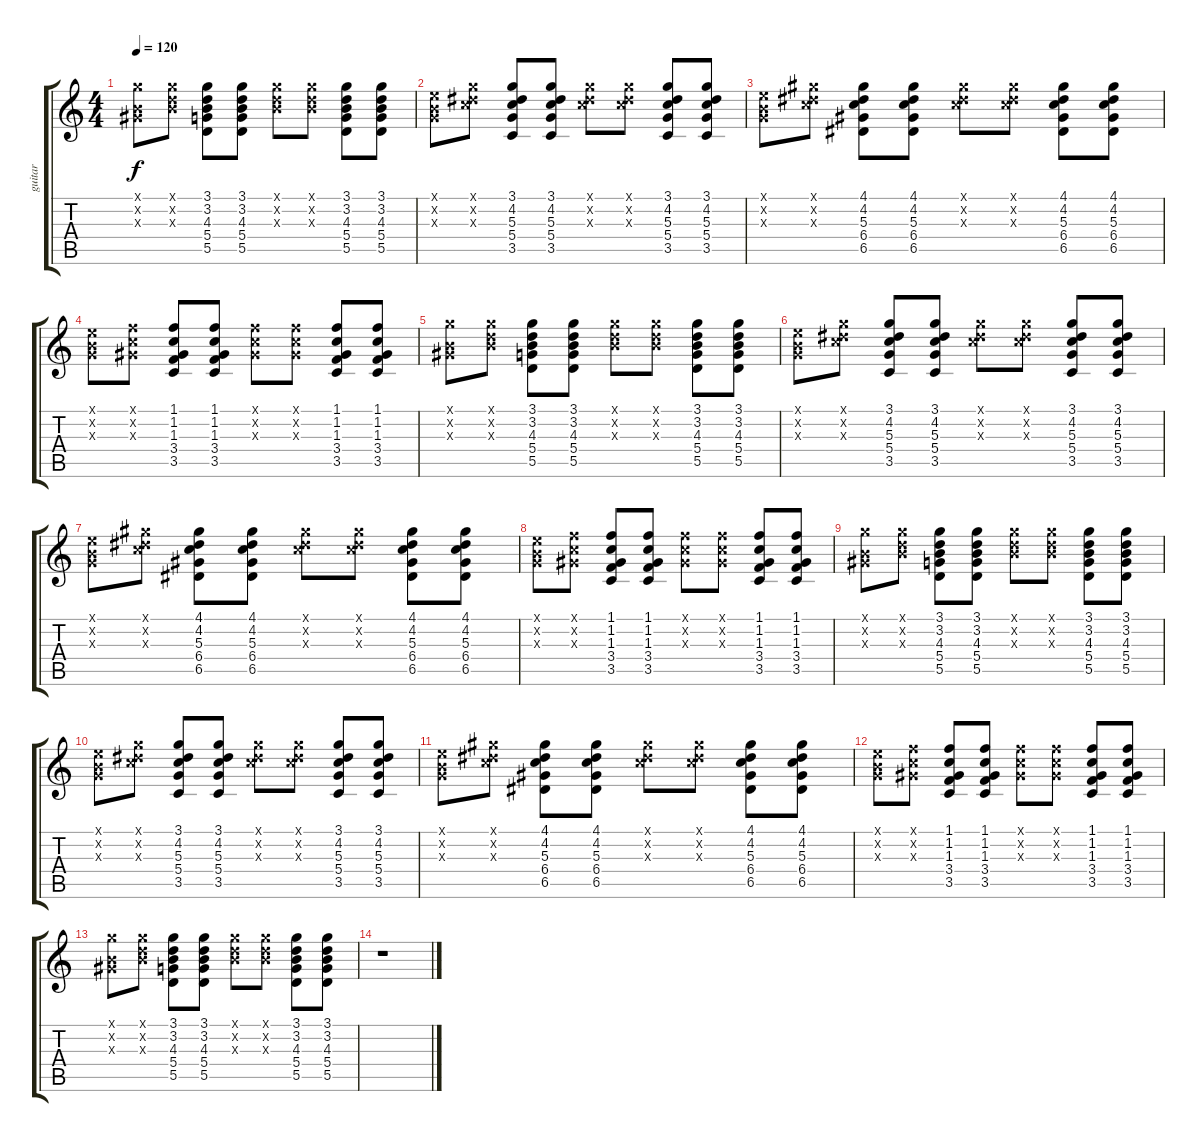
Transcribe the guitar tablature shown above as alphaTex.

\track ("guitar" "guitar") {instrument electricguitarmuted}
\staff {score tabs}
\tuning (E4 B3 G3 D3 A2 E2) {hide}
\ts (4 4)
\tempo 120
\clef g2
\ks c
(3.1{x} 0.2{x} 1.3{x}).8{dy f} (3.1{x} 3.2{x} 4.3{x}).8 (3.1 3.2 4.3 5.4 5.5).8 (3.1 3.2 4.3 5.4 5.5).8 (3.1{x} 3.2{x} 4.3{x}).8 (3.1{x} 3.2{x} 4.3{x}).8 (3.1 3.2 4.3 5.4 5.5).8 (3.1 3.2 4.3 5.4 5.5).8 |
(0.1{x} 0.2{x} 0.3{x}).8 (3.1{x} 4.2{x} 5.3{x}).8 (3.1 4.2 5.3 5.4 3.5).8 (3.1 4.2 5.3 5.4 3.5).8 (3.1{x} 4.2{x} 5.3{x}).8 (3.1{x} 4.2{x} 5.3{x}).8 (3.1 4.2 5.3 5.4 3.5).8 (3.1 4.2 5.3 5.4 3.5).8 |
(0.1{x} 0.2{x} 0.3{x}).8 (4.1{x} 4.2{x} 5.3{x}).8 (4.1 4.2 5.3 6.4 6.5).8 (4.1 4.2 5.3 6.4 6.5).8 (4.1{x} 4.2{x} 5.3{x}).8 (4.1{x} 4.2{x} 5.3{x}).8 (4.1 4.2 5.3 6.4 6.5).8 (4.1 4.2 5.3 6.4 6.5).8 |
(0.1{x} 0.2{x} 0.3{x}).8 (1.1{x} 1.2{x} 1.3{x}).8 (1.1 1.2 1.3 3.4 3.5).8 (1.1 1.2 1.3 3.4 3.5).8 (1.1{x} 1.2{x} 1.3{x}).8 (1.1{x} 1.2{x} 1.3{x}).8 (1.1 1.2 1.3 3.4 3.5).8 (1.1 1.2 1.3 3.4 3.5).8 |
(3.1{x} 0.2{x} 1.3{x}).8 (3.1{x} 3.2{x} 4.3{x}).8 (3.1 3.2 4.3 5.4 5.5).8 (3.1 3.2 4.3 5.4 5.5).8 (3.1{x} 3.2{x} 4.3{x}).8 (3.1{x} 3.2{x} 4.3{x}).8 (3.1 3.2 4.3 5.4 5.5).8 (3.1 3.2 4.3 5.4 5.5).8 |
(0.1{x} 0.2{x} 0.3{x}).8 (3.1{x} 4.2{x} 5.3{x}).8 (3.1 4.2 5.3 5.4 3.5).8 (3.1 4.2 5.3 5.4 3.5).8 (3.1{x} 4.2{x} 5.3{x}).8 (3.1{x} 4.2{x} 5.3{x}).8 (3.1 4.2 5.3 5.4 3.5).8 (3.1 4.2 5.3 5.4 3.5).8 |
(0.1{x} 0.2{x} 0.3{x}).8 (4.1{x} 4.2{x} 5.3{x}).8 (4.1 4.2 5.3 6.4 6.5).8 (4.1 4.2 5.3 6.4 6.5).8 (4.1{x} 4.2{x} 5.3{x}).8 (4.1{x} 4.2{x} 5.3{x}).8 (4.1 4.2 5.3 6.4 6.5).8 (4.1 4.2 5.3 6.4 6.5).8 |
(0.1{x} 0.2{x} 0.3{x}).8 (1.1{x} 1.2{x} 1.3{x}).8 (1.1 1.2 1.3 3.4 3.5).8 (1.1 1.2 1.3 3.4 3.5).8 (1.1{x} 1.2{x} 1.3{x}).8 (1.1{x} 1.2{x} 1.3{x}).8 (1.1 1.2 1.3 3.4 3.5).8 (1.1 1.2 1.3 3.4 3.5).8 |
(3.1{x} 0.2{x} 1.3{x}).8 (3.1{x} 3.2{x} 4.3{x}).8 (3.1 3.2 4.3 5.4 5.5).8 (3.1 3.2 4.3 5.4 5.5).8 (3.1{x} 3.2{x} 4.3{x}).8 (3.1{x} 3.2{x} 4.3{x}).8 (3.1 3.2 4.3 5.4 5.5).8 (3.1 3.2 4.3 5.4 5.5).8 |
(0.1{x} 0.2{x} 0.3{x}).8 (3.1{x} 4.2{x} 5.3{x}).8 (3.1 4.2 5.3 5.4 3.5).8 (3.1 4.2 5.3 5.4 3.5).8 (3.1{x} 4.2{x} 5.3{x}).8 (3.1{x} 4.2{x} 5.3{x}).8 (3.1 4.2 5.3 5.4 3.5).8 (3.1 4.2 5.3 5.4 3.5).8 |
(0.1{x} 0.2{x} 0.3{x}).8 (4.1{x} 4.2{x} 5.3{x}).8 (4.1 4.2 5.3 6.4 6.5).8 (4.1 4.2 5.3 6.4 6.5).8 (4.1{x} 4.2{x} 5.3{x}).8 (4.1{x} 4.2{x} 5.3{x}).8 (4.1 4.2 5.3 6.4 6.5).8 (4.1 4.2 5.3 6.4 6.5).8 |
(0.1{x} 0.2{x} 0.3{x}).8 (1.1{x} 1.2{x} 1.3{x}).8 (1.1 1.2 1.3 3.4 3.5).8 (1.1 1.2 1.3 3.4 3.5).8 (1.1{x} 1.2{x} 1.3{x}).8 (1.1{x} 1.2{x} 1.3{x}).8 (1.1 1.2 1.3 3.4 3.5).8 (1.1 1.2 1.3 3.4 3.5).8 |
(3.1{x} 0.2{x} 1.3{x}).8 (3.1{x} 3.2{x} 4.3{x}).8 (3.1 3.2 4.3 5.4 5.5).8 (3.1 3.2 4.3 5.4 5.5).8 (3.1{x} 3.2{x} 4.3{x}).8 (3.1{x} 3.2{x} 4.3{x}).8 (3.1 3.2 4.3 5.4 5.5).8 (3.1 3.2 4.3 5.4 5.5).8 |
r.1
